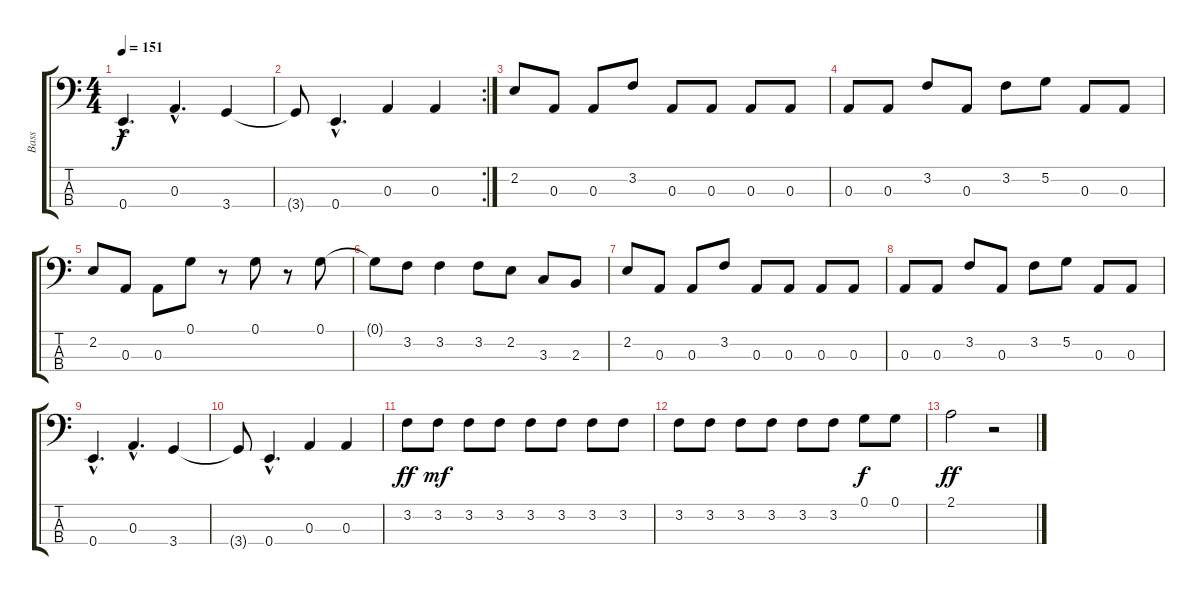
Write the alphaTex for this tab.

\track ("Bass" "Bass") {instrument electricbassfinger}
\staff {score tabs}
\tuning (G2 D2 A1 E1) {hide}
\ts (4 4)
\tempo 151
\clef f4
\ks c
0.4{hac}.4{d dy f} 0.3{hac}.4{d} 3.4.4 |
\rc 2
3.4{t}.8 0.4{hac}.4{d} 0.3.4 0.3.4 |
2.2.8 0.3.8 0.3.8 3.2.8 0.3.8 0.3.8 0.3.8 0.3.8 |
0.3.8 0.3.8 3.2.8 0.3.8 3.2.8 5.2.8 0.3.8 0.3.8 |
2.2.8 0.3.8 0.3.8 0.1.8 r.8 0.1.8 r.8 0.1.8 |
0.1{t}.8 3.2.8 3.2.4 3.2.8 2.2.8 3.3.8 2.3.8 |
2.2.8 0.3.8 0.3.8 3.2.8 0.3.8 0.3.8 0.3.8 0.3.8 |
0.3.8 0.3.8 3.2.8 0.3.8 3.2.8 5.2.8 0.3.8 0.3.8 |
0.4{hac}.4{d} 0.3{hac}.4{d} 3.4.4 |
3.4{t}.8 0.4{hac}.4{d} 0.3.4 0.3.4 |
3.2.8{dy ff} 3.2.8{dy mf} 3.2.8 3.2.8 3.2.8 3.2.8 3.2.8 3.2.8 |
3.2.8 3.2.8 3.2.8 3.2.8 3.2.8 3.2.8 0.1.8{dy f} 0.1.8 |
2.1.2{dy ff} r.2
